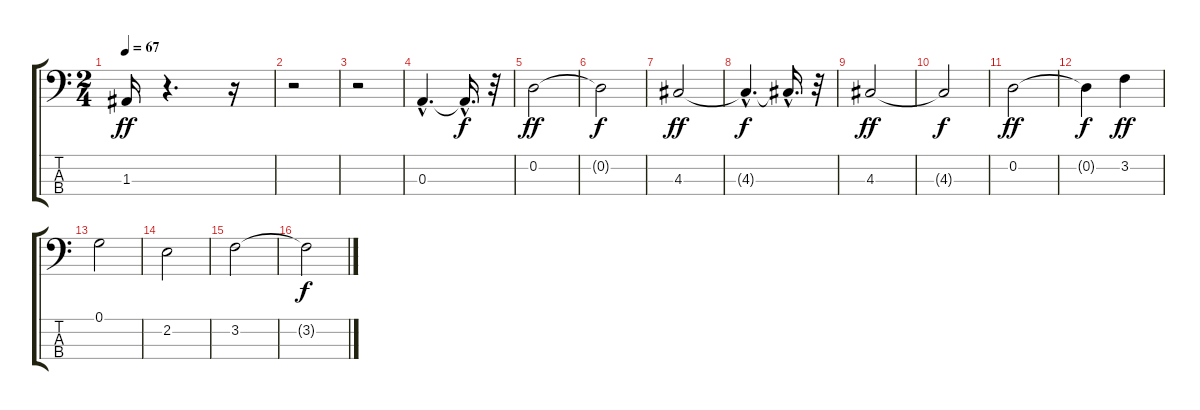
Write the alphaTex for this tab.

\track "" {instrument fretlessbass}
\staff {score tabs}
\tuning (G2 D2 A1 E1) {hide}
\ts (2 4)
\tempo 67
\clef f4
\ks c
1.3.16{dy ff} r.4{d} r.16 |
r.2 |
r.2 |
0.3{hac}.4{d} 0.3{hac t}.16{d dy f} r.32 |
0.2.2{dy ff} |
0.2{t}.2{dy f} |
4.3.2{dy ff} |
4.3{hac t}.4{d dy f} 4.3{hac t}.16{d} r.32 |
4.3.2{dy ff} |
4.3{t}.2{dy f} |
0.2.2{dy ff} |
0.2{t}.4{dy f} 3.2.4{dy ff} |
0.1.2 |
2.2.2 |
3.2.2 |
3.2{t}.2{dy f}
